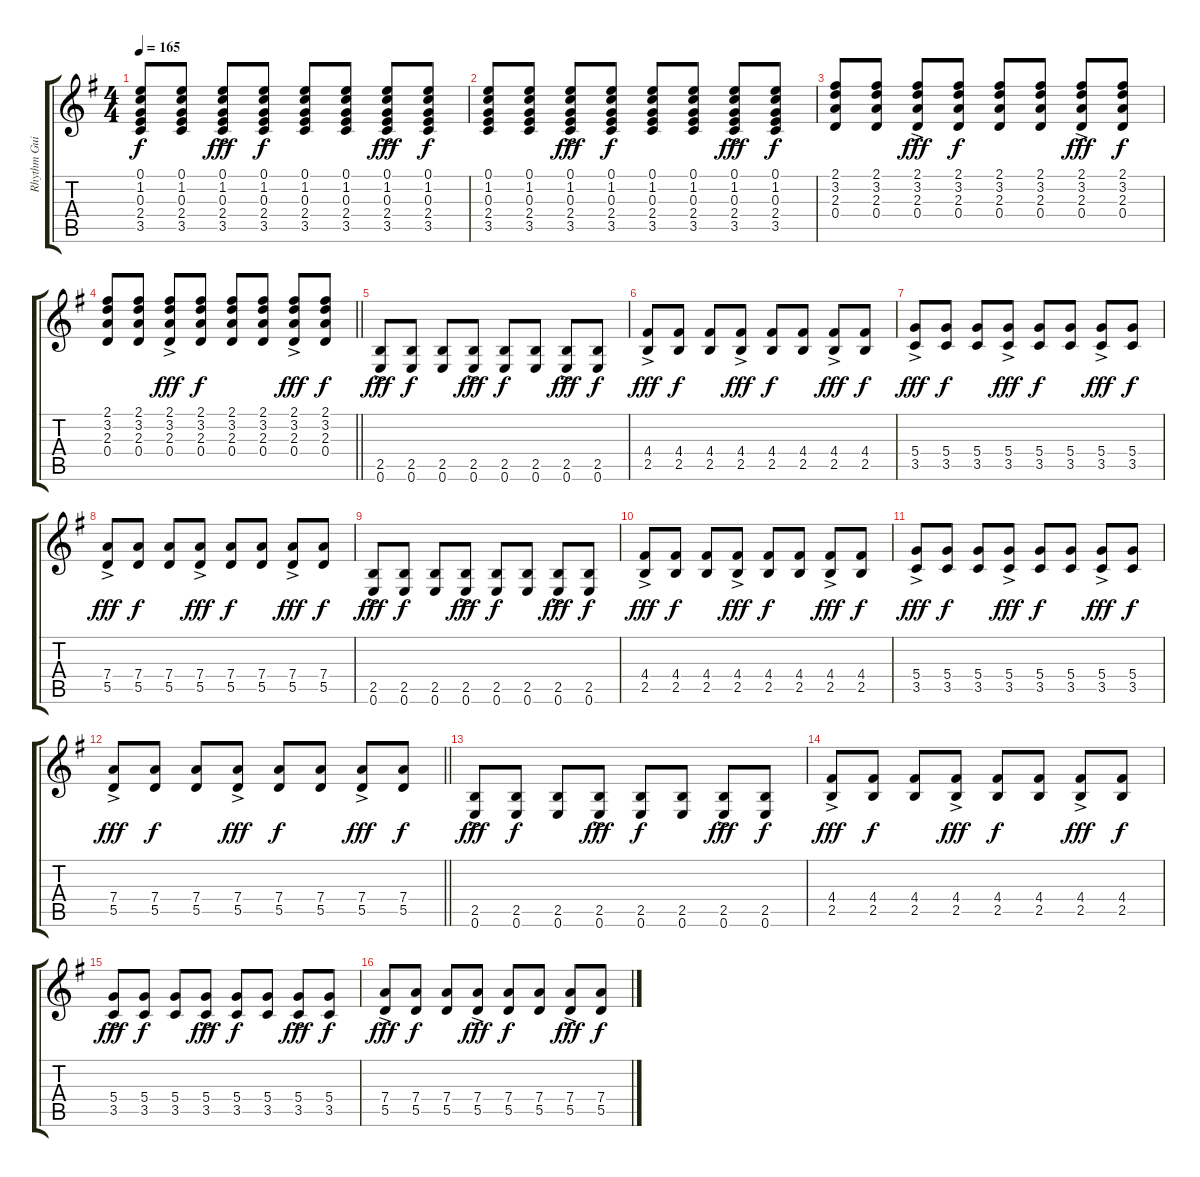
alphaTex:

\track ("Rhythm Guitar" "Rhythm Gui") {instrument distortionguitar}
\staff {score tabs}
\tuning (E4 B3 G3 D3 A2 E2) {hide}
\ts (4 4)
\tempo 165
\clef g2
\ks g
(0.1 1.2 0.3 2.4 3.5).8{dy f} (0.1 1.2 0.3 2.4 3.5).8 (0.1{ac} 1.2{ac} 0.3{ac} 2.4{ac} 3.5{ac}).8{dy fff} (0.1 1.2 0.3 2.4 3.5).8{dy f} (0.1 1.2 0.3 2.4 3.5).8 (0.1 1.2 0.3 2.4 3.5).8 (0.1{ac} 1.2{ac} 0.3{ac} 2.4{ac} 3.5{ac}).8{dy fff} (0.1 1.2 0.3 2.4 3.5).8{dy f} |
(0.1 1.2 0.3 2.4 3.5).8 (0.1 1.2 0.3 2.4 3.5).8 (0.1{ac} 1.2{ac} 0.3{ac} 2.4{ac} 3.5{ac}).8{dy fff} (0.1 1.2 0.3 2.4 3.5).8{dy f} (0.1 1.2 0.3 2.4 3.5).8 (0.1 1.2 0.3 2.4 3.5).8 (0.1{ac} 1.2{ac} 0.3{ac} 2.4{ac} 3.5{ac}).8{dy fff} (0.1 1.2 0.3 2.4 3.5).8{dy f} |
(2.1 3.2 2.3 0.4).8 (2.1 3.2 2.3 0.4).8 (2.1{ac} 3.2{ac} 2.3{ac} 0.4{ac}).8{dy fff} (2.1 3.2 2.3 0.4).8{dy f} (2.1 3.2 2.3 0.4).8 (2.1 3.2 2.3 0.4).8 (2.1{ac} 3.2{ac} 2.3{ac} 0.4{ac}).8{dy fff} (2.1 3.2 2.3 0.4).8{dy f} |
\barLineRight lightlight
(2.1 3.2 2.3 0.4).8 (2.1 3.2 2.3 0.4).8 (2.1{ac} 3.2{ac} 2.3{ac} 0.4{ac}).8{dy fff} (2.1 3.2 2.3 0.4).8{dy f} (2.1 3.2 2.3 0.4).8 (2.1 3.2 2.3 0.4).8 (2.1{ac} 3.2{ac} 2.3{ac} 0.4{ac}).8{dy fff} (2.1 3.2 2.3 0.4).8{dy f} |
(2.5{ac} 0.6{ac}).8{dy fff} (2.5 0.6).8{dy f} (2.5 0.6).8 (2.5{ac} 0.6{ac}).8{dy fff} (2.5 0.6).8{dy f} (2.5 0.6).8 (2.5{ac} 0.6{ac}).8{dy fff} (2.5 0.6).8{dy f} |
(4.4{ac} 2.5{ac}).8{dy fff} (4.4 2.5).8{dy f} (4.4 2.5).8 (4.4{ac} 2.5{ac}).8{dy fff} (4.4 2.5).8{dy f} (4.4 2.5).8 (4.4{ac} 2.5{ac}).8{dy fff} (4.4 2.5).8{dy f} |
(5.4{ac} 3.5{ac}).8{dy fff} (5.4 3.5).8{dy f} (5.4 3.5).8 (5.4{ac} 3.5{ac}).8{dy fff} (5.4 3.5).8{dy f} (5.4 3.5).8 (5.4{ac} 3.5{ac}).8{dy fff} (5.4 3.5).8{dy f} |
(7.4{ac} 5.5{ac}).8{dy fff} (7.4 5.5).8{dy f} (7.4 5.5).8 (7.4{ac} 5.5{ac}).8{dy fff} (7.4 5.5).8{dy f} (7.4 5.5).8 (7.4{ac} 5.5{ac}).8{dy fff} (7.4 5.5).8{dy f} |
(2.5{ac} 0.6{ac}).8{dy fff} (2.5 0.6).8{dy f} (2.5 0.6).8 (2.5{ac} 0.6{ac}).8{dy fff} (2.5 0.6).8{dy f} (2.5 0.6).8 (2.5{ac} 0.6{ac}).8{dy fff} (2.5 0.6).8{dy f} |
(4.4{ac} 2.5{ac}).8{dy fff} (4.4 2.5).8{dy f} (4.4 2.5).8 (4.4{ac} 2.5{ac}).8{dy fff} (4.4 2.5).8{dy f} (4.4 2.5).8 (4.4{ac} 2.5{ac}).8{dy fff} (4.4 2.5).8{dy f} |
(5.4{ac} 3.5{ac}).8{dy fff} (5.4 3.5).8{dy f} (5.4 3.5).8 (5.4{ac} 3.5{ac}).8{dy fff} (5.4 3.5).8{dy f} (5.4 3.5).8 (5.4{ac} 3.5{ac}).8{dy fff} (5.4 3.5).8{dy f} |
\barLineRight lightlight
(7.4{ac} 5.5{ac}).8{dy fff} (7.4 5.5).8{dy f} (7.4 5.5).8 (7.4{ac} 5.5{ac}).8{dy fff} (7.4 5.5).8{dy f} (7.4 5.5).8 (7.4{ac} 5.5{ac}).8{dy fff} (7.4 5.5).8{dy f} |
(2.5{ac} 0.6{ac}).8{dy fff} (2.5 0.6).8{dy f} (2.5 0.6).8 (2.5{ac} 0.6{ac}).8{dy fff} (2.5 0.6).8{dy f} (2.5 0.6).8 (2.5{ac} 0.6{ac}).8{dy fff} (2.5 0.6).8{dy f} |
(4.4{ac} 2.5{ac}).8{dy fff} (4.4 2.5).8{dy f} (4.4 2.5).8 (4.4{ac} 2.5{ac}).8{dy fff} (4.4 2.5).8{dy f} (4.4 2.5).8 (4.4{ac} 2.5{ac}).8{dy fff} (4.4 2.5).8{dy f} |
(5.4{ac} 3.5{ac}).8{dy fff} (5.4 3.5).8{dy f} (5.4 3.5).8 (5.4{ac} 3.5{ac}).8{dy fff} (5.4 3.5).8{dy f} (5.4 3.5).8 (5.4{ac} 3.5{ac}).8{dy fff} (5.4 3.5).8{dy f} |
(7.4{ac} 5.5{ac}).8{dy fff} (7.4 5.5).8{dy f} (7.4 5.5).8 (7.4{ac} 5.5{ac}).8{dy fff} (7.4 5.5).8{dy f} (7.4 5.5).8 (7.4{ac} 5.5{ac}).8{dy fff} (7.4 5.5).8{dy f}
